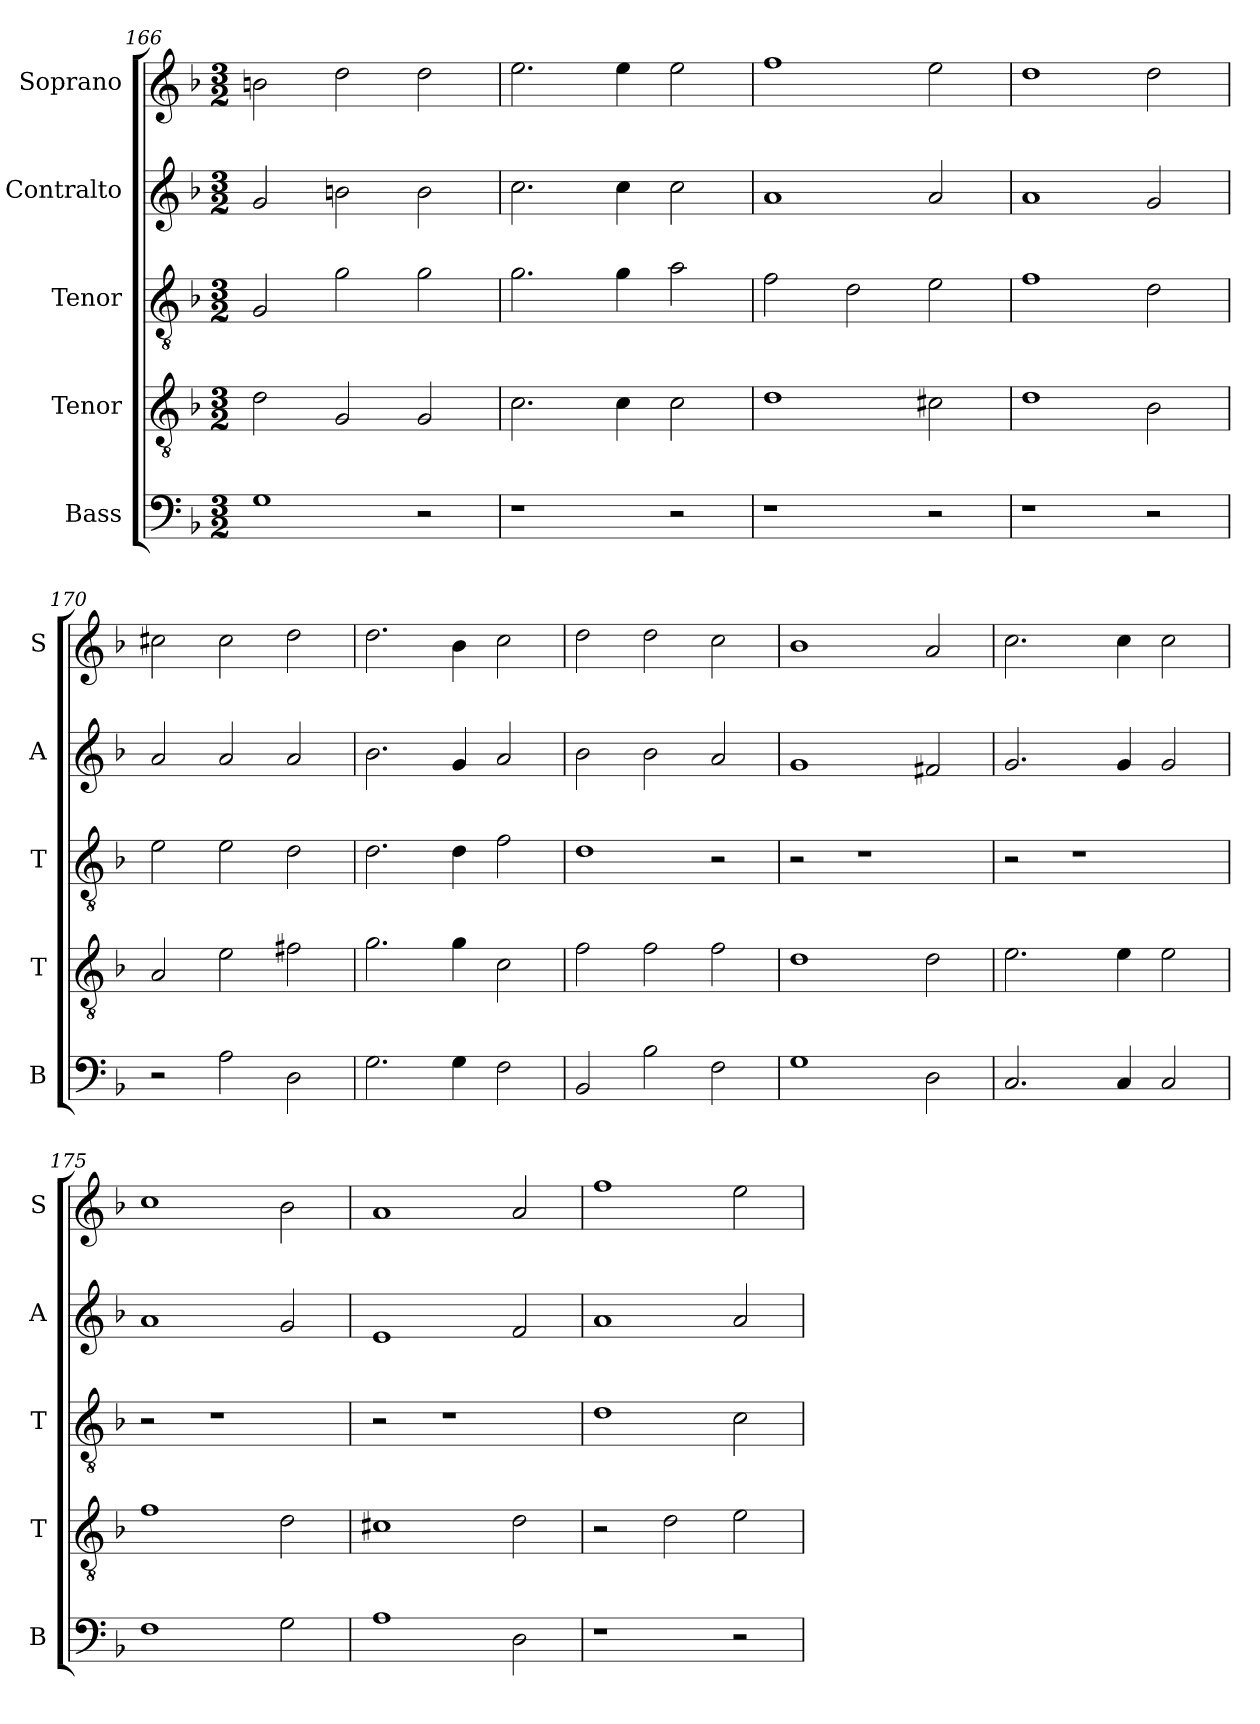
**kern	**kern	**kern	**kern	**kern
*part5	*part4	*part3	*part2	*part1
*staff5	*staff4	*staff3	*staff2	*staff1
*I"Bass	*I"Tenor	*I"Tenor	*I"Contralto	*I"Soprano
*I'B	*I'T	*I'T	*I'A	*I'S
*clefF4	*clefGv2	*clefGv2	*clefG2	*clefG2
*k[b-]	*k[b-]	*k[b-]	*k[b-]	*k[b-]
*D:aeo	*D:aeo	*D:aeo	*D:aeo	*D:aeo
*M3/2	*M3/2	*M3/2	*M3/2	*M3/2
=166	=166	=166	=166	=166
1G	2d	2G	2g	2bn
.	2G	2g	2bn	2dd
2r	2G	2g	2b	2dd
=167	=167	=167	=167	=167
1r	2.c	2.g	2.cc	2.ee
.	4c	4g	4cc	4ee
2r	2c	2a	2cc	2ee
=168	=168	=168	=168	=168
1r	1d	2f	1a	1ff
.	.	2d	.	.
2r	2c#X	2e	2a	2ee
=169	=169	=169	=169	=169
1r	1d	1f	1a	1dd
2r	2B-	2d	2g	2dd
=170	=170	=170	=170	=170
2r	2A	2e	2a	2cc#X
2A	2e	2e	2a	2cc#
2D	2f#X	2d	2a	2dd
=171	=171	=171	=171	=171
2.G	2.g	2.d	2.b-	2.dd
4G	4g	4d	4g	4b-
2F	2c	2f	2a	2cc
=172	=172	=172	=172	=172
2BB-	2f	1d	2b-	2dd
2B-	2f	.	2b-	2dd
2F	2f	2r	2a	2cc
=173	=173	=173	=173	=173
1G	1d	2r	1g	1b-
.	.	1r	.	.
2D	2d	.	2f#X	2a
=174	=174	=174	=174	=174
2.C	2.e	2r	2.g	2.cc
.	.	1r	.	.
4C	4e	.	4g	4cc
2C	2e	.	2g	2cc
=175	=175	=175	=175	=175
1F	1f	2r	1a	1cc
.	.	1r	.	.
2G	2d	.	2g	2b-
=176	=176	=176	=176	=176
1A	1c#X	2r	1e	1a
.	.	1r	.	.
2D	2d	.	2f	2a
=177	=177	=177	=177	=177
1r	2r	1d	1a	1ff
.	2d	.	.	.
2r	2e	2c	2a	2ee
=	=	=	=	=
*-	*-	*-	*-	*-
